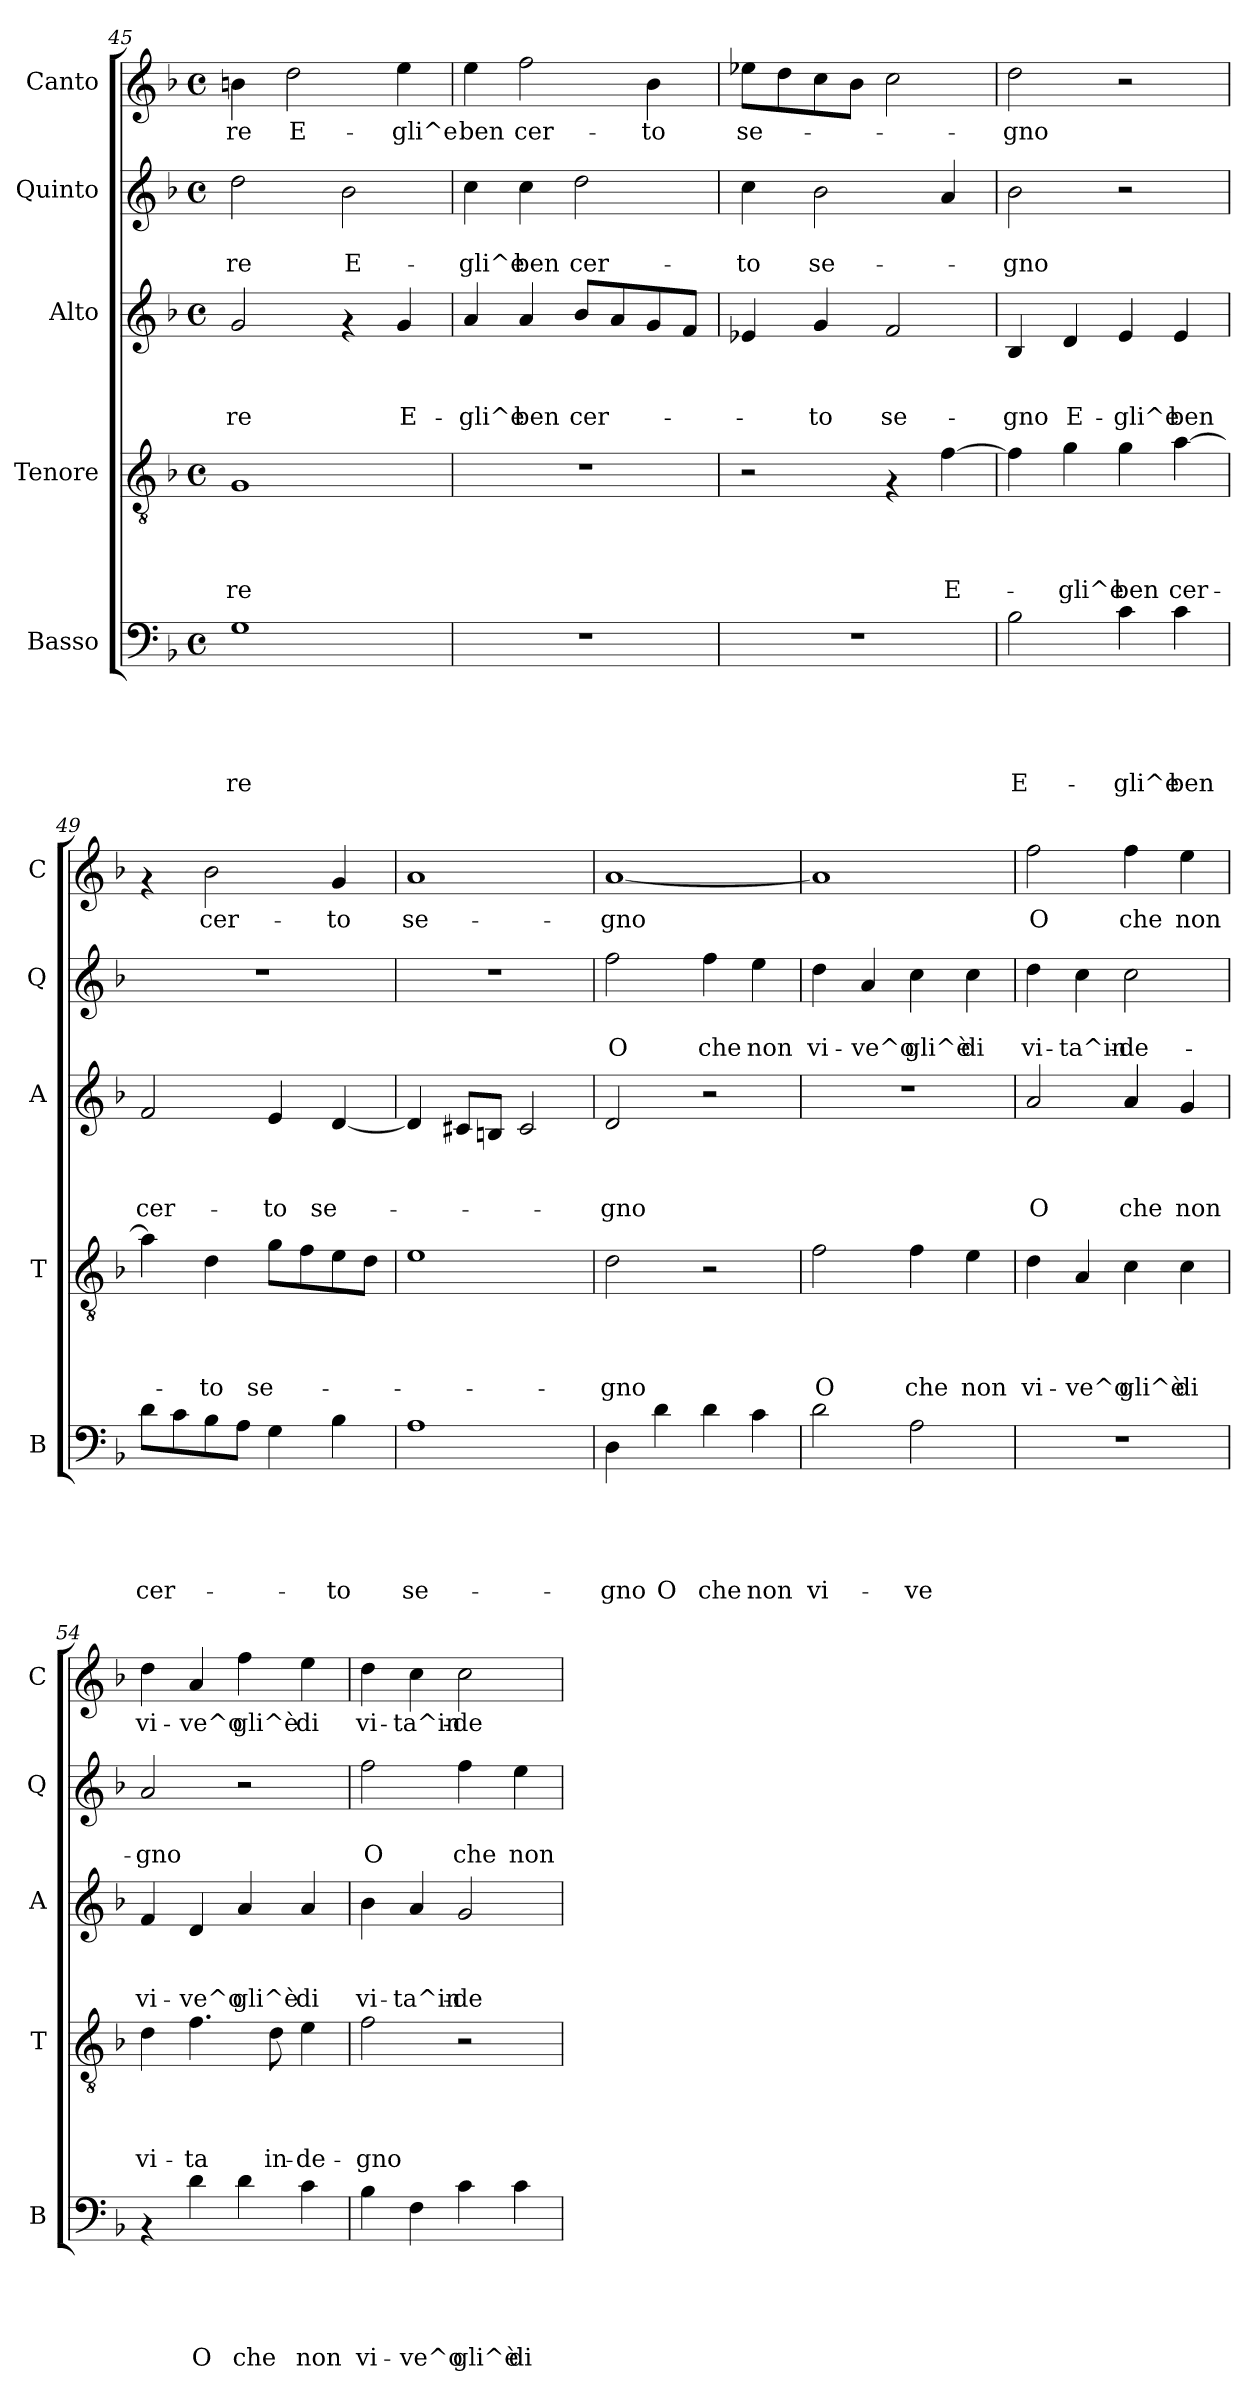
**kern	**text	**text	**text	**text	**text	**kern	**text	**text	**text	**text	**kern	**text	**text	**text	**kern	**text	**text	**kern	**text
*part5	*part5	*part5	*part5	*part5	*part5	*part4	*part4	*part4	*part4	*part4	*part3	*part3	*part3	*part3	*part2	*part2	*part2	*part1	*part1
*staff5	*staff5	*staff5	*staff5	*staff5	*staff5	*staff4	*staff4	*staff4	*staff4	*staff4	*staff3	*staff3	*staff3	*staff3	*staff2	*staff2	*staff2	*staff1	*staff1
*I"Basso	*	*	*	*	*	*I"Tenore	*	*	*	*	*I"Alto	*	*	*	*I"Quinto	*	*	*I"Canto	*
*I'B	*	*	*	*	*	*I'T	*	*	*	*	*I'A	*	*	*	*I'Q	*	*	*I'C	*
*clefF4	*	*	*	*	*	*clefGv2	*	*	*	*	*clefG2	*	*	*	*clefG2	*	*	*clefG2	*
*k[b-]	*	*	*	*	*	*k[b-]	*	*	*	*	*k[b-]	*	*	*	*k[b-]	*	*	*k[b-]	*
*F:	*	*	*	*	*	*F:	*	*	*	*	*F:	*	*	*	*F:	*	*	*F:	*
*M4/4	*	*	*	*	*	*M4/4	*	*	*	*	*M4/4	*	*	*	*M4/4	*	*	*M4/4	*
*met(c)	*	*	*	*	*	*met(c)	*	*	*	*	*met(c)	*	*	*	*met(c)	*	*	*met(c)	*
=45	=45	=45	=45	=45	=45	=45	=45	=45	=45	=45	=45	=45	=45	=45	=45	=45	=45	=45	=45
!	!	!	!	!	!LO:LY:b	!	!	!	!	!LO:LY:b	!	!	!	!LO:LY:b	!	!	!LO:LY:b	!	!LO:LY:b
1G	.	.	.	.	-re	1G	.	.	.	-re	2g/	.	.	-re	2dd\	.	-re	4bn\	-re
!	!	!	!	!	!	!	!	!	!	!	!	!	!	!	!	!	!	!	!LO:LY:b
.	.	.	.	.	.	.	.	.	.	.	.	.	.	.	.	.	.	2dd\	E-
!	!	!	!	!	!	!	!	!	!	!	!	!	!	!	!	!	!LO:LY:b	!	!
.	.	.	.	.	.	.	.	.	.	.	4rf	.	.	.	2b-\	.	E-	.	.
!	!	!	!	!	!	!	!	!	!	!	!	!	!	!LO:LY:b	!	!	!	!	!LO:LY:b
.	.	.	.	.	.	.	.	.	.	.	4g/	.	.	E-	.	.	.	4ee\	-gli^e
=46	=46	=46	=46	=46	=46	=46	=46	=46	=46	=46	=46	=46	=46	=46	=46	=46	=46	=46	=46
!	!	!	!	!	!	!	!	!	!	!	!	!	!	!LO:LY:b	!	!	!LO:LY:b	!	!LO:LY:b
1r	.	.	.	.	.	1r	.	.	.	.	4a/	.	.	-gli^e	4cc\	.	-gli^e	4ee\	ben
!	!	!	!	!	!	!	!	!	!	!	!	!	!	!LO:LY:b	!	!	!LO:LY:b	!	!LO:LY:b
.	.	.	.	.	.	.	.	.	.	.	4a/	.	.	ben	4cc\	.	ben	2ff\	cer-
!	!	!	!	!	!	!	!	!	!	!	!	!	!	!LO:LY:b	!	!	!LO:LY:b	!	!
.	.	.	.	.	.	.	.	.	.	.	8b-/L	.	.	cer-	2dd\	.	cer-	.	.
.	.	.	.	.	.	.	.	.	.	.	8a/	.	.	.	.	.	.	.	.
!	!	!	!	!	!	!	!	!	!	!	!	!	!	!	!	!	!	!	!LO:LY:b
.	.	.	.	.	.	.	.	.	.	.	8g/	.	.	.	.	.	.	4b-\	-to
.	.	.	.	.	.	.	.	.	.	.	8f/J	.	.	.	.	.	.	.	.
!!LO:LB:g=z
=47	=47	=47	=47	=47	=47	=47	=47	=47	=47	=47	=47	=47	=47	=47	=47	=47	=47	=47	=47
!	!	!	!	!	!	!	!	!	!	!	!	!	!	!	!	!	!LO:LY:b	!	!LO:LY:b
1r	.	.	.	.	.	2r	.	.	.	.	4e-X/	.	.	.	4cc\	.	-to	8ee-X\L	se-
.	.	.	.	.	.	.	.	.	.	.	.	.	.	.	.	.	.	8dd\	.
!	!	!	!	!	!	!	!	!	!	!	!	!	!	!LO:LY:b	!	!	!LO:LY:b	!	!
.	.	.	.	.	.	.	.	.	.	.	4g/	.	.	-to	2b-\	.	se-	8cc\	.
.	.	.	.	.	.	.	.	.	.	.	.	.	.	.	.	.	.	8b-\J	.
!	!	!	!	!	!	!	!	!	!	!	!	!	!	!LO:LY:b	!	!	!	!	!
.	.	.	.	.	.	4rF	.	.	.	.	2f/	.	.	se-	.	.	.	2cc\	.
!	!	!	!	!	!	!	!	!	!	!LO:LY:b	!	!	!	!	!	!	!	!	!
.	.	.	.	.	.	[>4f\	.	.	.	E-	.	.	.	.	4a/	.	.	.	.
=48	=48	=48	=48	=48	=48	=48	=48	=48	=48	=48	=48	=48	=48	=48	=48	=48	=48	=48	=48
!	!	!	!	!	!LO:LY:b	!	!	!	!	!	!	!	!	!LO:LY:b	!	!	!LO:LY:b	!	!LO:LY:b
2B-\	.	.	.	.	E-	4f\]	.	.	.	.	4B-/	.	.	-gno	2b-\	.	-gno	2dd\	-gno
!	!	!	!	!	!	!	!	!	!	!LO:LY:b	!	!	!	!LO:LY:b	!	!	!	!	!
.	.	.	.	.	.	4g\	.	.	.	-gli^e	4d/	.	.	E-	.	.	.	.	.
!	!	!	!	!	!LO:LY:b	!	!	!	!	!LO:LY:b	!	!	!	!LO:LY:b	!	!	!	!	!
4c\	.	.	.	.	-gli^e	4g\	.	.	.	ben	4e/	.	.	-gli^e	2r	.	.	2r	.
!	!	!	!	!	!LO:LY:b	!	!	!	!	!LO:LY:b	!	!	!	!LO:LY:b	!	!	!	!	!
4c\	.	.	.	.	ben	[>4a\	.	.	.	cer-	4e/	.	.	ben	.	.	.	.	.
=49	=49	=49	=49	=49	=49	=49	=49	=49	=49	=49	=49	=49	=49	=49	=49	=49	=49	=49	=49
!	!	!	!	!	!LO:LY:b	!	!	!	!	!	!	!	!	!LO:LY:b	!	!	!	!	!
8d\L	.	.	.	.	cer-	4a\]	.	.	.	.	2f/	.	.	cer-	1r	.	.	4rf	.
8c\	.	.	.	.	.	.	.	.	.	.	.	.	.	.	.	.	.	.	.
!	!	!	!	!	!	!	!	!	!	!LO:LY:b	!	!	!	!	!	!	!	!	!LO:LY:b
8B-\	.	.	.	.	.	4d\	.	.	.	-to	.	.	.	.	.	.	.	2b-\	cer-
8A\J	.	.	.	.	.	.	.	.	.	.	.	.	.	.	.	.	.	.	.
!	!	!	!	!	!	!	!	!	!	!LO:LY:b	!	!	!	!LO:LY:b	!	!	!	!	!
4G\	.	.	.	.	.	8g\L	.	.	.	se-	4e/	.	.	-to	.	.	.	.	.
.	.	.	.	.	.	8f\	.	.	.	.	.	.	.	.	.	.	.	.	.
!	!	!	!	!	!LO:LY:b	!	!	!	!	!	!	!	!	!LO:LY:b	!	!	!	!	!LO:LY:b
4B-\	.	.	.	.	-to	8e\	.	.	.	.	[<4d/	.	.	se-	.	.	.	4g/	-to
.	.	.	.	.	.	8d\J	.	.	.	.	.	.	.	.	.	.	.	.	.
=50	=50	=50	=50	=50	=50	=50	=50	=50	=50	=50	=50	=50	=50	=50	=50	=50	=50	=50	=50
!	!	!	!	!	!LO:LY:b	!	!	!	!	!	!	!	!	!	!	!	!	!	!LO:LY:b
1A	.	.	.	.	se-	1e	.	.	.	.	4d/]	.	.	.	1r	.	.	1a	se-
.	.	.	.	.	.	.	.	.	.	.	8c#X/L	.	.	.	.	.	.	.	.
.	.	.	.	.	.	.	.	.	.	.	8Bni/J	.	.	.	.	.	.	.	.
.	.	.	.	.	.	.	.	.	.	.	2c#/	.	.	.	.	.	.	.	.
=51	=51	=51	=51	=51	=51	=51	=51	=51	=51	=51	=51	=51	=51	=51	=51	=51	=51	=51	=51
!	!	!	!	!	!LO:LY:b	!	!	!	!	!LO:LY:b	!	!	!	!LO:LY:b	!	!	!LO:LY:b	!	!LO:LY:b
4D\	.	.	.	.	-gno	2d\	.	.	.	-gno	2d/	.	.	-gno	2ff\	.	O	[<1a	-gno
!	!	!	!	!	!LO:LY:b	!	!	!	!	!	!	!	!	!	!	!	!	!	!
4d\	.	.	.	.	O	.	.	.	.	.	.	.	.	.	.	.	.	.	.
!	!	!	!	!	!LO:LY:b	!	!	!	!	!	!	!	!	!	!	!	!LO:LY:b	!	!
4d\	.	.	.	.	che	2r	.	.	.	.	2r	.	.	.	4ff\	.	che	.	.
!	!	!	!	!	!LO:LY:b	!	!	!	!	!	!	!	!	!	!	!	!LO:LY:b	!	!
4c\	.	.	.	.	non	.	.	.	.	.	.	.	.	.	4ee\	.	non	.	.
!!LO:PB:g=z
=52	=52	=52	=52	=52	=52	=52	=52	=52	=52	=52	=52	=52	=52	=52	=52	=52	=52	=52	=52
!	!	!	!	!	!LO:LY:b	!	!	!	!	!LO:LY:b	!	!	!	!	!	!	!LO:LY:b	!	!
2d\	.	.	.	.	vi-	2f\	.	.	.	O	1r	.	.	.	4dd\	.	vi-	1a]	.
!	!	!	!	!	!	!	!	!	!	!	!	!	!	!	!	!	!LO:LY:b	!	!
.	.	.	.	.	.	.	.	.	.	.	.	.	.	.	4a/	.	-ve^o	.	.
!	!	!	!	!	!LO:LY:b	!	!	!	!	!LO:LY:b	!	!	!	!	!	!	!LO:LY:b	!	!
2A\	.	.	.	.	-ve	4f\	.	.	.	che	.	.	.	.	4cc\	.	gli^è	.	.
!	!	!	!	!	!	!	!	!	!	!LO:LY:b	!	!	!	!	!	!	!LO:LY:b	!	!
.	.	.	.	.	.	4e\	.	.	.	non	.	.	.	.	4cc\	.	di	.	.
=53	=53	=53	=53	=53	=53	=53	=53	=53	=53	=53	=53	=53	=53	=53	=53	=53	=53	=53	=53
!	!	!	!	!	!	!	!	!	!	!LO:LY:b	!	!	!	!LO:LY:b	!	!	!LO:LY:b	!	!LO:LY:b
1r	.	.	.	.	.	4d\	.	.	.	vi-	2a/	.	.	O	4dd\	.	vi-	2ff\	O
!	!	!	!	!	!	!	!	!	!	!LO:LY:b	!	!	!	!	!	!	!LO:LY:b	!	!
.	.	.	.	.	.	4A/	.	.	.	-ve^o	.	.	.	.	4cc\	.	-ta^in-	.	.
!	!	!	!	!	!	!	!	!	!	!LO:LY:b	!	!	!	!LO:LY:b	!	!	!LO:LY:b	!	!LO:LY:b
.	.	.	.	.	.	4c\	.	.	.	gli^è	4a/	.	.	che	2cc\	.	-de-	4ff\	che
!	!	!	!	!	!	!	!	!	!	!LO:LY:b	!	!	!	!LO:LY:b	!	!	!	!	!LO:LY:b
.	.	.	.	.	.	4c\	.	.	.	di	4g/	.	.	non	.	.	.	4ee\	non
=54	=54	=54	=54	=54	=54	=54	=54	=54	=54	=54	=54	=54	=54	=54	=54	=54	=54	=54	=54
!	!	!	!	!	!	!	!	!	!	!LO:LY:b	!	!	!	!LO:LY:b	!	!	!LO:LY:b	!	!LO:LY:b
4rAA	.	.	.	.	.	4d\	.	.	.	vi-	4f/	.	.	vi-	2a/	.	-gno	4dd\	vi-
!	!	!	!	!	!LO:LY:b	!	!	!	!	!LO:LY:b	!	!	!	!LO:LY:b	!	!	!	!	!LO:LY:b
4d\	.	.	.	.	O	4.f\	.	.	.	-ta	4d/	.	.	-ve^o	.	.	.	4a/	-ve^o
!	!	!	!	!	!LO:LY:b	!	!	!	!	!	!	!	!	!LO:LY:b	!	!	!	!	!LO:LY:b
4d\	.	.	.	.	che	.	.	.	.	.	4a/	.	.	gli^è	2r	.	.	4ff\	gli^è
!	!	!	!	!	!	!	!	!	!	!LO:LY:b	!	!	!	!	!	!	!	!	!
.	.	.	.	.	.	8d\	.	.	.	in-	.	.	.	.	.	.	.	.	.
!	!	!	!	!	!LO:LY:b	!	!	!	!	!LO:LY:b	!	!	!	!LO:LY:b	!	!	!	!	!LO:LY:b
4c\	.	.	.	.	non	4e\	.	.	.	-de-	4a/	.	.	di	.	.	.	4ee\	di
=55	=55	=55	=55	=55	=55	=55	=55	=55	=55	=55	=55	=55	=55	=55	=55	=55	=55	=55	=55
!	!	!	!	!	!LO:LY:b	!	!	!	!	!LO:LY:b	!	!	!	!LO:LY:b	!	!	!LO:LY:b	!	!LO:LY:b
4B-\	.	.	.	.	vi-	2f\	.	.	.	-gno	4b-\	.	.	vi-	2ff\	.	O	4dd\	vi-
!	!	!	!	!	!LO:LY:b	!	!	!	!	!	!	!	!	!LO:LY:b	!	!	!	!	!LO:LY:b
4F\	.	.	.	.	-ve^o	.	.	.	.	.	4a/	.	.	-ta^in-	.	.	.	4cc\	-ta^in-
!	!	!	!	!	!LO:LY:b	!	!	!	!	!	!	!	!	!LO:LY:b	!	!	!LO:LY:b	!	!LO:LY:b
4c\	.	.	.	.	gli^è	2r	.	.	.	.	2g/	.	.	-de-	4ff\	.	che	2cc\	-de-
!	!	!	!	!	!LO:LY:b	!	!	!	!	!	!	!	!	!	!	!	!LO:LY:b	!	!
4c\	.	.	.	.	di	.	.	.	.	.	.	.	.	.	4ee\	.	non	.	.
=	=	=	=	=	=	=	=	=	=	=	=	=	=	=	=	=	=	=	=
*-	*-	*-	*-	*-	*-	*-	*-	*-	*-	*-	*-	*-	*-	*-	*-	*-	*-	*-	*-
